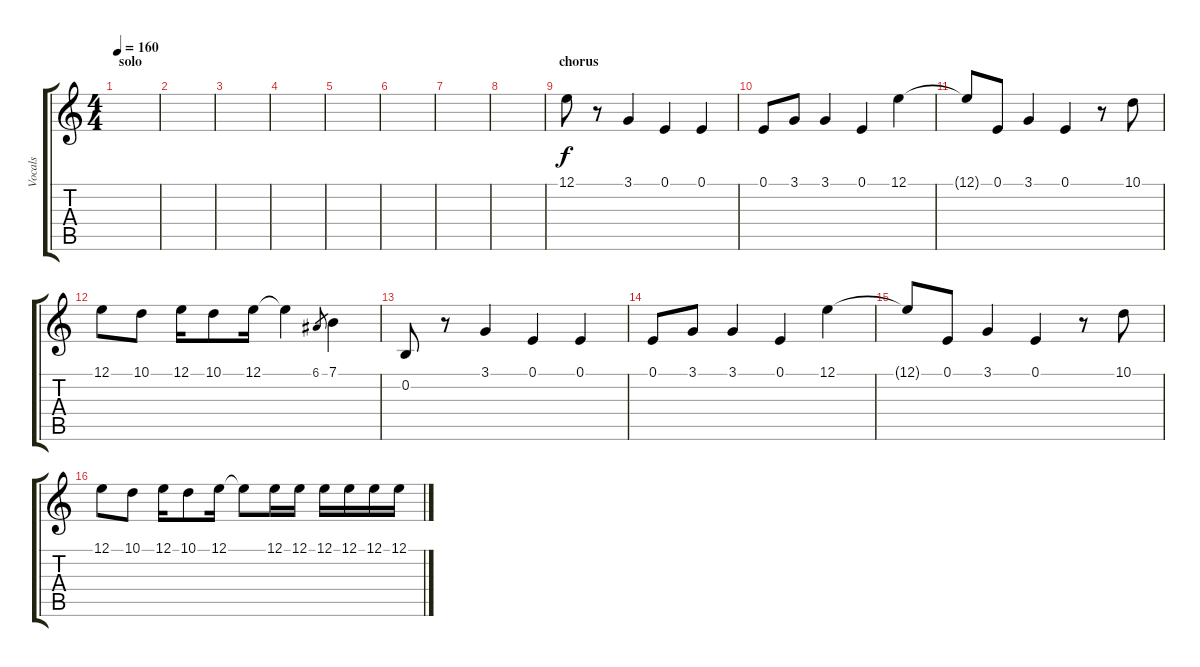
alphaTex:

\track ("Vocals" "Vocals") {instrument altosax}
\staff {score tabs}
\tuning (E4 B3 G3 D3 A2 E2) {hide}
\ts (4 4)
\section ("" "solo")
\tempo 160
\clef g2
\ks c
|
|
|
|
|
|
|
|
\section ("" "chorus")
12.1.8 r.8 3.1.4 0.1.4 0.1.4 |
0.1.8 3.1.8 3.1.4 0.1.4 12.1.4 |
12.1{t}.8 0.1.8 3.1.4 0.1.4 r.8 10.1.8 |
12.1.8 10.1.8 12.1.16 10.1.8 12.1.16 12.1{t}.4 6.1.8{gr} 7.1.4 |
0.2.8 r.8 3.1.4 0.1.4 0.1.4 |
0.1.8 3.1.8 3.1.4 0.1.4 12.1.4 |
12.1{t}.8 0.1.8 3.1.4 0.1.4 r.8 10.1.8 |
12.1.8 10.1.8 12.1.16 10.1.8 12.1.16 12.1{t}.8 12.1.16 12.1.16 12.1.16 12.1.16 12.1.16 12.1.16
